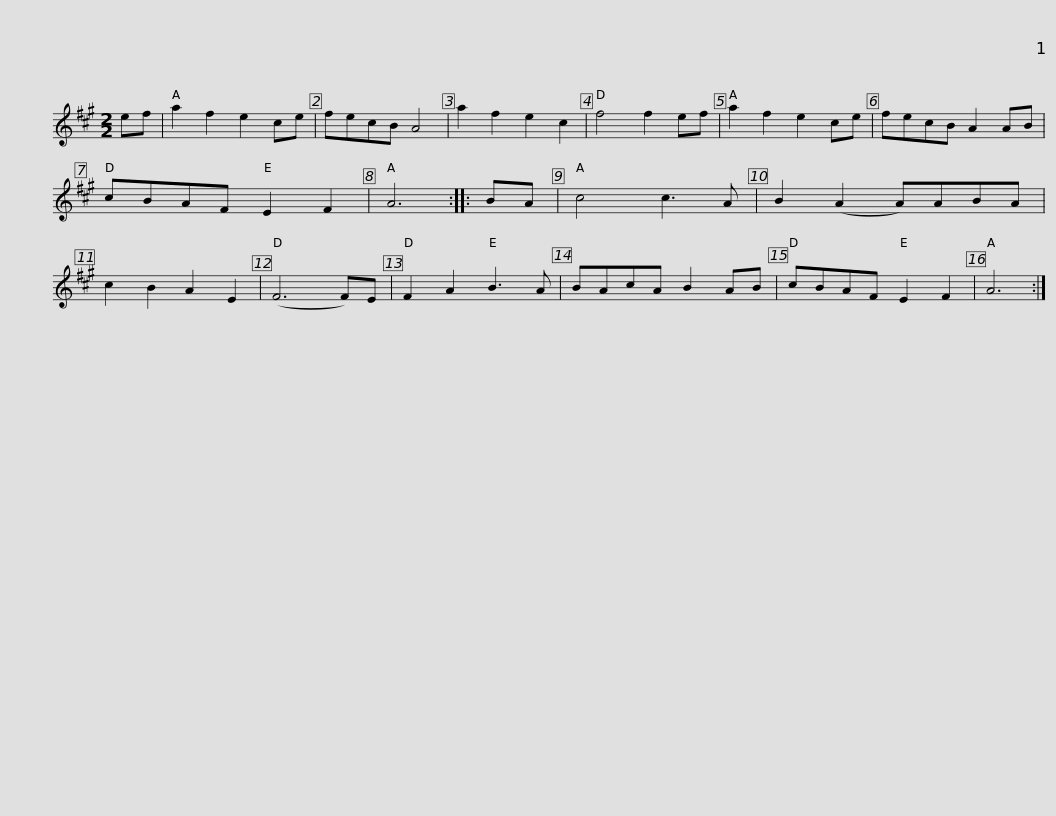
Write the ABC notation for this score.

X:1
L:1/8
M:2/2
I:linebreak $
K:A
V:1 treble
V:1
 ef | a2 f2 e2 ce | fecB A4 | a2 f2 e2 c2 | f4 f2 ef | %5
 a2 f2 e2 ce | fecB A2 AB | cBAF E2 F2 | A6 ::$ BA | %10
 c4 c3 A | B2 (A2 A)ABA | c2 B2 A2 E2 | (F6 F)E | F2 A2 B3 A | %15
 BAcA B2 AB | cBAF E2 F2 | A6 :| %18
